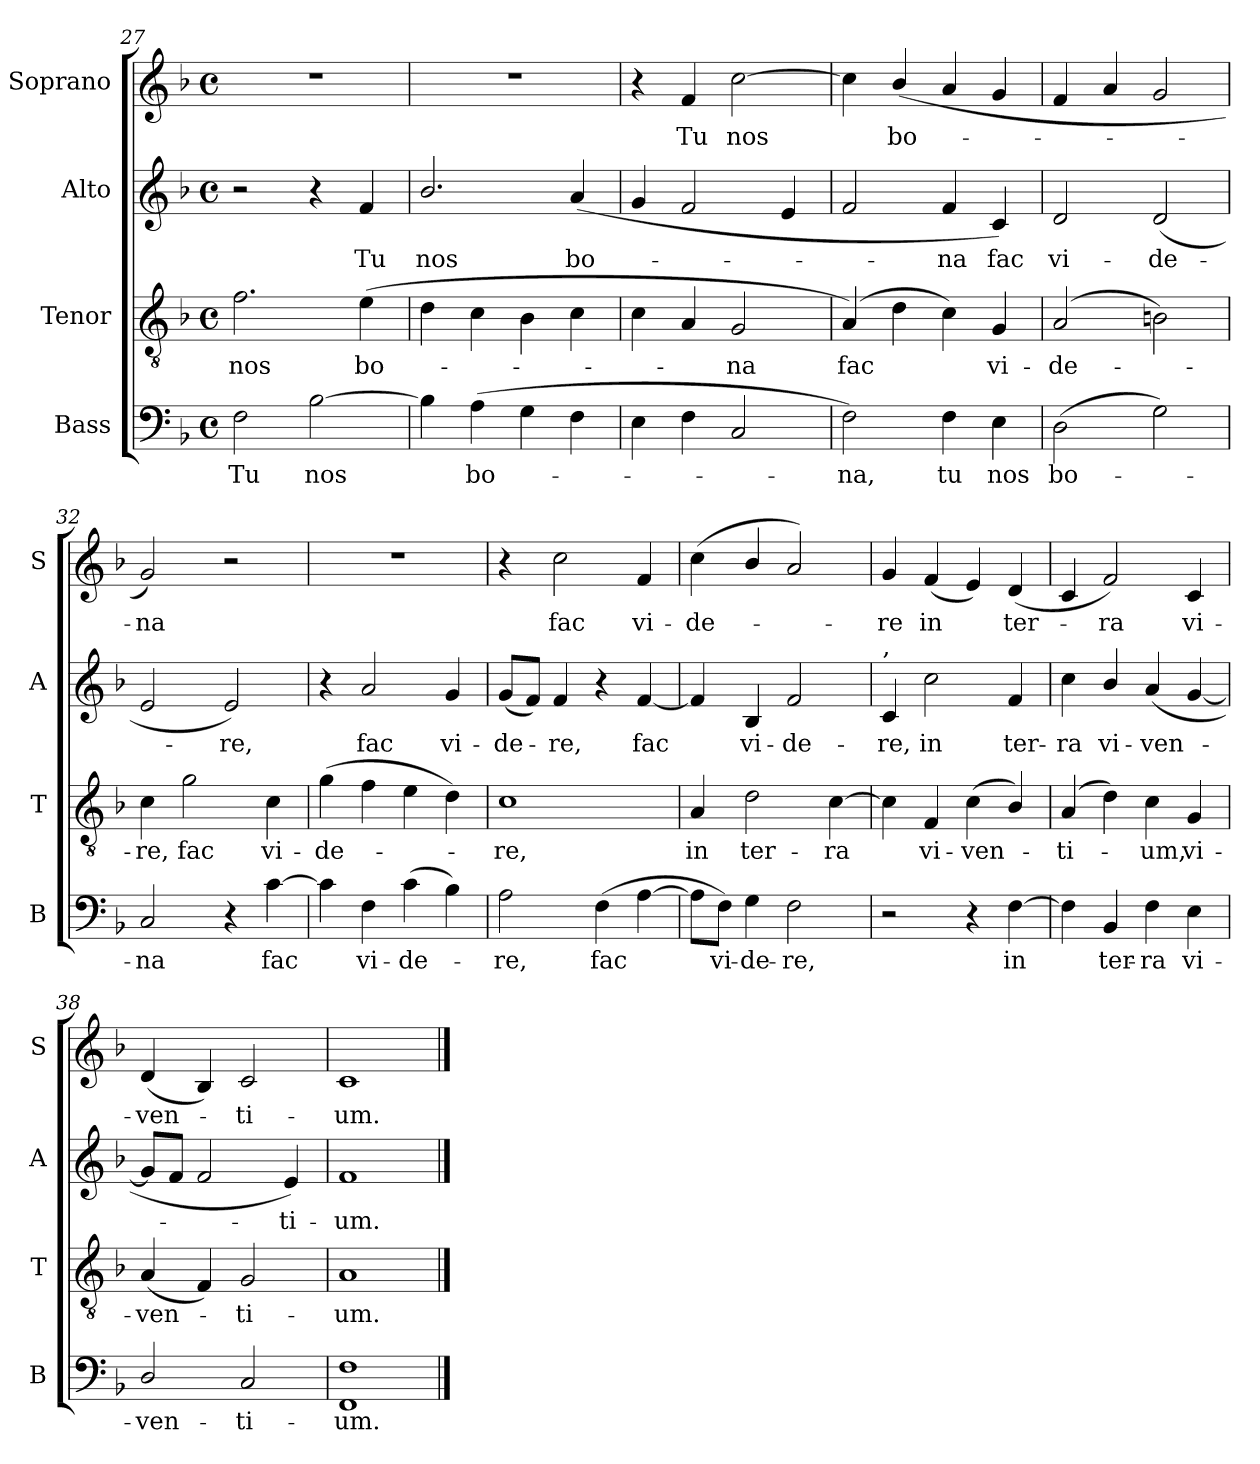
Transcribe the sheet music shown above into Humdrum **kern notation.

**kern	**text	**kern	**text	**kern	**text	**kern	**text
*part4	*part4	*part3	*part3	*part2	*part2	*part1	*part1
*staff4	*staff4	*staff3	*staff3	*staff2	*staff2	*staff1	*staff1
*I"Bass	*	*I"Tenor	*	*I"Alto	*	*I"Soprano	*
*I'B	*	*I'T	*	*I'A	*	*I'S	*
!!LO:LB:g=z
*clefF4	*	*clefGv2	*	*clefG2	*	*clefG2	*
*k[b-]	*	*k[b-]	*	*k[b-]	*	*k[b-]	*
*F:	*	*F:	*	*F:	*	*F:	*
*M4/4	*	*M4/4	*	*M4/4	*	*M4/4	*
*met(c)	*	*met(c)	*	*met(c)	*	*met(c)	*
=27	=27	=27	=27	=27	=27	=27	=27
!	!LO:LY:b	!	!LO:LY:b	!	!	!	!
2F\	Tu	2.f\	nos	2r	.	1r	.
!	!LO:LY:b	!	!	!	!	!	!
[2B-\	nos	.	.	4r	.	.	.
!	!	!	!LO:LY:b	!	!LO:LY:b	!	!
.	.	(>4e\	bo-	4f/	Tu	.	.
=28	=28	=28	=28	=28	=28	=28	=28
!	!	!	!	!	!LO:LY:b	!	!
4B-\]	.	4d\	.	2.b-/	nos	1r	.
!	!LO:LY:b	!	!	!	!	!	!
(>4A\	bo-	4c\	.	.	.	.	.
4G\	.	4B-\	.	.	.	.	.
!	!	!	!	!	!LO:LY:b	!	!
4F\	.	4c\	.	(<4a/	bo-	.	.
=29	=29	=29	=29	=29	=29	=29	=29
4E\	.	4c\	.	4g/	.	4r	.
!	!	!	!	!	!	!	!LO:LY:b
4F\	.	4A/	.	2f/	.	4f/	Tu
!	!	!	!LO:LY:b	!	!	!	!LO:LY:b
2C/	.	2G/	na	.	.	[2cc\	nos
.	.	.	.	4e/	.	.	.
=30	=30	=30	=30	=30	=30	=30	=30
!	!LO:LY:b	!	!LO:LY:b	!	!	!	!
2F\)	na,	(>4A/)	fac	2f/	.	4cc\]	.
!	!	!	!	!	!	!	!LO:LY:b
.	.	4d\	.	.	.	(<4b-/	bo-
!	!LO:LY:b	!	!	!	!LO:LY:b	!	!
4F\	tu	4c\)	.	4f/	na	4a/	.
!	!LO:LY:b	!	!LO:LY:b	!	!LO:LY:b	!	!
4E\	nos	4G/	vi-	4c/)	fac	4g/	.
=31	=31	=31	=31	=31	=31	=31	=31
!	!LO:LY:b	!	!LO:LY:b	!	!LO:LY:b	!	!
(>2D\	bo-	(<2A/	-de-	2d/	vi-	4f/	.
.	.	.	.	.	.	4a/	.
!	!	!	!	!	!LO:LY:b	!	!
2G\)	.	2Bn\)	.	(<2d/	-de-	2g/	.
=32	=32	=32	=32	=32	=32	=32	=32
!	!LO:LY:b	!	!LO:LY:b	!	!	!	!LO:LY:b
2C/	na	4c\	re,	2e/	.	2g/)	na
!	!	!	!LO:LY:b	!	!	!	!
.	.	2g\	fac	.	.	.	.
!	!	!	!	!	!LO:LY:b	!	!
4r	.	.	.	2e/)	re,	2r	.
!	!LO:LY:b	!	!LO:LY:b	!	!	!	!
[4c\	fac	4c\	vi-	.	.	.	.
!!LO:LB:g=z
=33	=33	=33	=33	=33	=33	=33	=33
!	!	!	!LO:LY:b	!	!	!	!
4c\]	.	(>4g\	-de-	4r	.	1r	.
!	!LO:LY:b	!	!	!	!LO:LY:b	!	!
4F\	vi-	4f\	.	2a/	fac	.	.
!	!LO:LY:b	!	!	!	!	!	!
(>4c\	-de-	4e\	.	.	.	.	.
!	!	!	!	!	!LO:LY:b	!	!
4B-\)	.	4d\)	.	4g/	vi-	.	.
=34	=34	=34	=34	=34	=34	=34	=34
!	!LO:LY:b	!	!LO:LY:b	!	!LO:LY:b	!	!
2A\	re,	1c	re,	(<8g/L	-de-	4r	.
.	.	.	.	8f/J)	.	.	.
!	!	!	!	!	!LO:LY:b	!	!LO:LY:b
.	.	.	.	4f/	re,	2cc\	fac
!	!LO:LY:b	!	!	!	!	!	!
(>4F\	fac	.	.	4r	.	.	.
!	!	!	!	!	!LO:LY:b	!	!LO:LY:b
[4A\	.	.	.	[4f/	fac	4f/	vi-
=35	=35	=35	=35	=35	=35	=35	=35
!	!	!	!LO:LY:b	!	!	!	!LO:LY:b
8A\L]	.	4A/	in	4f/]	.	(<4cc\	-de-
!	!LO:LY:b	!	!	!	!	!	!
8F\J)	vi-	.	.	.	.	.	.
!	!LO:LY:b	!	!LO:LY:b	!	!LO:LY:b	!	!
4G\	-de-	2d\	ter-	4B-/	vi-	4b-/	.
!	!LO:LY:b	!	!	!	!LO:LY:b	!	!
2F\	-re,	.	.	2f/	-de-	2a/)	.
!	!	!	!LO:LY:b	!	!	!	!
.	.	[4c\	-ra	.	.	.	.
=36	=36	=36	=36	=36	=36	=36	=36
!	!	!	!	!LO:TX:a:t=,	!	!	!
!	!	!	!	!	!LO:LY:b	!	!LO:LY:b
2r	.	4c\]	.	4c/	-re,	4g/	re
!	!	!	!LO:LY:b	!	!LO:LY:b	!	!LO:LY:b
.	.	4F/	vi-	2cc\	in	(<4f/	in
!	!	!	!LO:LY:b	!	!	!	!
4r	.	(<4c\	-ven-	.	.	4e/)	.
!	!LO:LY:b	!	!	!	!LO:LY:b	!	!LO:LY:b
[4F\	in	4B-/)	.	4f/	ter-	(<4d/	ter-
=37	=37	=37	=37	=37	=37	=37	=37
*	*	*	*	*	*	*MM94	*
!	!	!	!LO:LY:b	!	!LO:LY:b	!	!
4F\]	.	(>4A/	ti-	4cc\	-ra	4c/	.
*	*	*	*	*	*	*MM91	*
!	!LO:LY:b	!	!	!	!LO:LY:b	!	!LO:LY:b
4BB-/	ter-	4d\)	.	4b-/	vi-	2f/)	ra
!	!LO:LY:b	!	!LO:LY:b	!	!LO:LY:b	!	!
4F\	-ra	4c\	-um,	(<4a/	-ven-	.	.
*	*	*	*	*	*	*MM88	*
!	!LO:LY:b	!	!LO:LY:b	!	!	!	!LO:LY:b
4E\	vi-	4G/	vi-	[4g/	.	4c/	vi-
=38	=38	=38	=38	=38	=38	=38	=38
*	*	*	*	*	*	*MM86	*
!	!LO:LY:b	!	!LO:LY:b	!	!	!	!LO:LY:b
2D/	-ven-	(<4A/	-ven-	8g/L]	.	(<4d/	-ven-
.	.	.	.	8f/J	.	.	.
*	*	*	*	*	*	*MM84	*
.	.	4F/)	.	2f/	.	4B-/)	.
*	*	*	*	*	*	*MM81	*
!	!LO:LY:b	!	!LO:LY:b	!	!	!	!LO:LY:b
2C/	-ti-	2G/	ti-	.	.	2c/	ti-
!	!	!	!	!	!LO:LY:b	!	!
.	.	.	.	4e/)	ti-	.	.
=39	=39	=39	=39	=39	=39	=39	=39
*	*	*	*	*	*	*MM80	*
!	!LO:LY:b	!	!LO:LY:b	!	!LO:LY:b	!	!LO:LY:b
1FF 1F	-um.	1A	-um.	1f	-um.	1c	-um.
==	==	==	==	==	==	==	==
*-	*-	*-	*-	*-	*-	*-	*-
